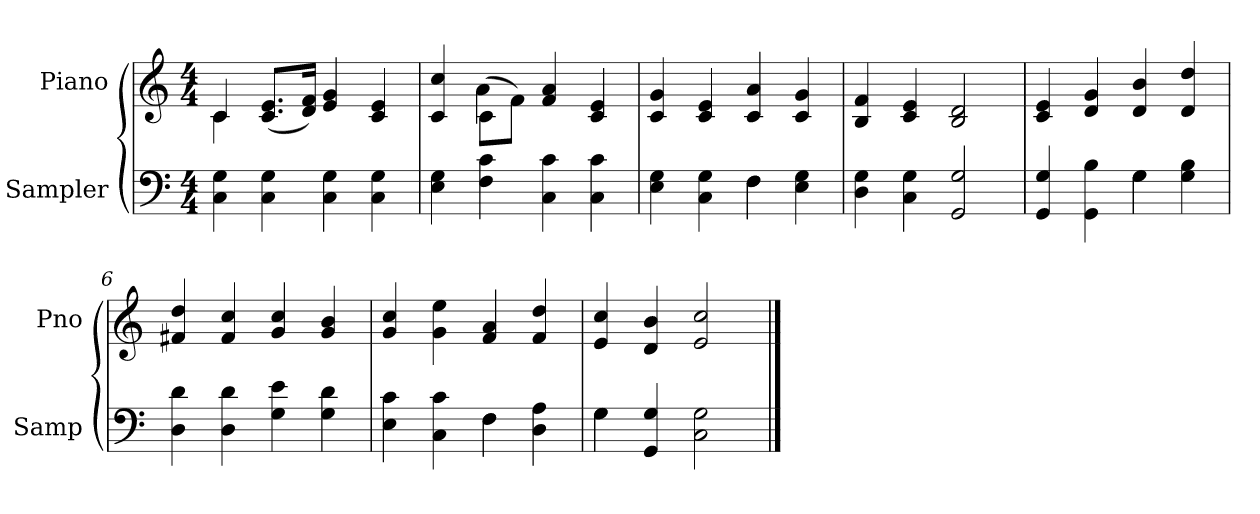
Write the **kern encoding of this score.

**kern	**kern
*part2	*part1
*staff2	*staff1
*I"Sampler	*I"Piano
*I'Samp	*I'Pno
*clefF4	*clefG2
*M4/4	*M4/4
=1	=1
*	*^
4C 4G	4c/	4c
4C 4G	(8.c/ 8.e/L	2.ryy
.	16d/ 16f/Jk)	.
4C 4G	4e 4g	.
4C 4G	4c 4e	.
=2	=2	=2
4E 4G	4c 4cc	4ryy
4F 4c	(8c\L	4a
.	8f\J)	.
4C 4c	4f 4a	2ryy
4C 4c	4c 4e	.
*	*v	*v
=3	=3
*^	*
4E 4G	2ryy	4c 4g
4C 4G	.	4c 4e
4F\	4F	4c 4a
4E 4G	4ryy	4c 4g
*v	*v	*
=4	=4
4D 4G	4B 4f
4C 4G	4c 4e
2GG 2G	2B 2d
=5	=5
*^	*
4GG 4G	2ryy	4c 4e
4GG 4B	.	4d 4g
4G\	4G	4d 4b
4G 4B	4ryy	4d 4dd
*v	*v	*
=6	=6
4D 4d	4f#X 4dd
4D 4d	4f# 4cc
4G 4e	4g 4cc
4G 4d	4g 4b
=7	=7
*^	*
4E 4c	2ryy	4g 4cc
4C 4c	.	4g 4ee
4F\	4F	4f 4a
4D 4A	4ryy	4f 4dd
=8	=8	=8
4G\	4G	4e 4cc
4GG 4G	2.ryy	4d 4b
2C 2G	.	2e 2cc
*v	*v	*
==	==
*-	*-
